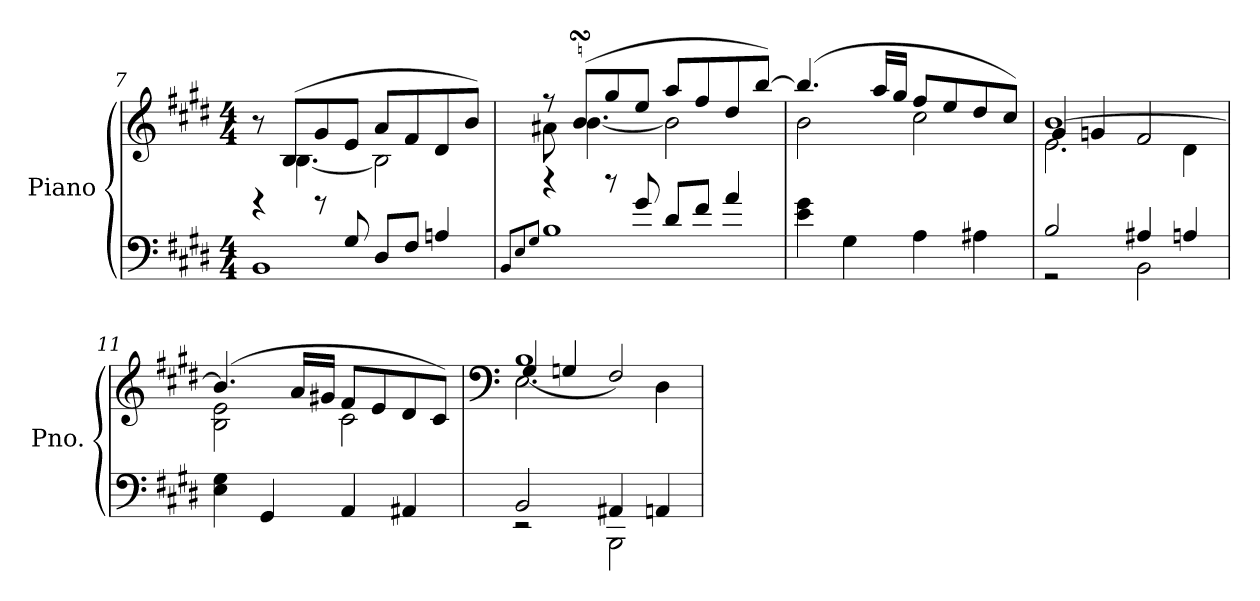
**kern	**kern
*part1	*part1
*staff2	*staff1
*I"Piano	*
*I'Pno.	*
!!LO:LB:g=z
*clefF4	*clefG2
*k[f#c#g#d#]	*k[f#c#g#d#]
*M4/4	*M4/4
=7	=7
*^	*^
1BB	4rg	8r	8ryy
.	.	(>8B/L	[4.B\
.	8rg	8g#/	.
.	8G#/	8e/J	.
.	8D#/L	8a/L	2B\]
.	8F#/J	8f#/	.
.	4An/	8d#/	.
.	.	8b/J)	.
=8	=8	=8	=8
8qBB/L	.	.	.
8qE/	.	.	.
8qG#/J	.	.	.
1B	4rdd	8r	8a#X\
.	.	(>8bsSSS/L	[4.b\
.	8rdd	8gg#/	.
.	8g#/	8ee/J	.
.	8d#/L	8aa/L	2b\]
.	8f#/J	8ff#/	.
.	4a/	8dd#/	.
.	.	[8bb/J)	.
*v	*v	*	*
=9	=9	=9
4e\ 4g#\	(>4.bb/]	2b\
4G#\	.	.
.	16aa/LL	.
.	16gg#/JJ	.
4A\	8ff#/L	2cc#\
.	8ee/	.
4A#X\	8dd#/	.
.	8cc#/J)	.
=10	=10	=10
*^	*	*^
2B/	2r	[1b	4g#/	2.e\
.	.	.	4gn/	.
4A#X/	2BB\	.	2f#/	.
4An/	.	.	.	4d#\
*v	*v	*	*	*
*	*	*v	*v
!!LO:LB:g=z
=11	=11	=11
4E\ 4G#\	(>4.b/]	2B\ 2e\
4GG#/	.	.
.	16a/LL	.
.	16g#X/JJ	.
4AA/	8f#/L	2c#\
.	8e/	.
4AA#X/	8d#/	.
.	8c#/J)	.
*	*v	*v
=12	=12
*	*clefF4
*^	*^
*	*	*	*^
2BB/	2rEE	1B	(>4G#/	2.E\
.	.	.	4Gn/	.
4AA#X/	2BBB\	.	2F#/)	.
4AAn/	.	.	.	4D#\
*v	*v	*	*	*
*	*v	*v	*v
=	=
*-	*-
